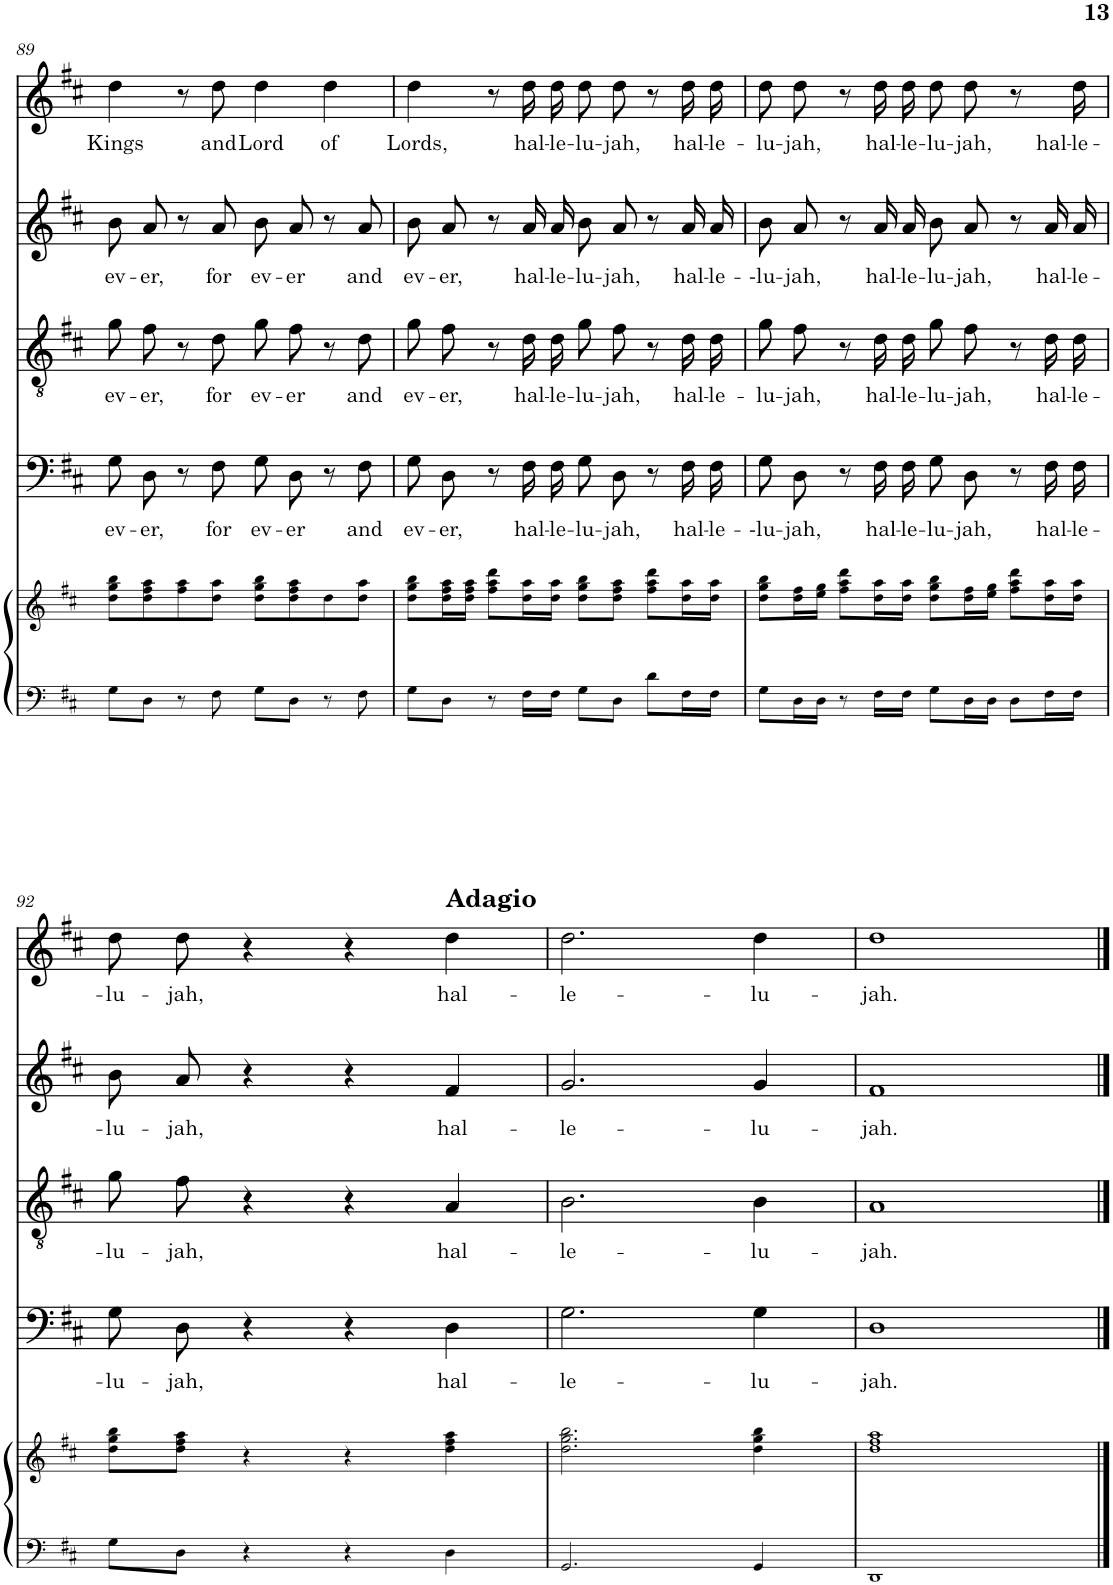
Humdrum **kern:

**kern	**kern	**kern	**text	**kern	**text	**kern	**text	**kern	**text
*part5	*part5	*part4	*part4	*part3	*part3	*part2	*part2	*part1	*part1
*staff6	*staff5	*staff4	*staff4	*staff3	*staff3	*staff2	*staff2	*staff1	*staff1
*I"Track 5	*	*I"Basso	*	*I"Tenore	*	*I"Alto	*	*I"Canto	*
!!LO:PB:g=z
*clefF4	*clefG2	*clefF4	*	*clefGv2	*	*clefG2	*	*clefG2	*
*k[f#c#]	*k[f#c#]	*k[f#c#]	*	*k[f#c#]	*	*k[f#c#]	*	*k[f#c#]	*
*D:	*D:	*D:	*	*D:	*	*D:	*	*D:	*
*M4/4	*M4/4	*M4/4	*	*M4/4	*	*M4/4	*	*M4/4	*
*met(c)	*met(c)	*met(c)	*	*met(c)	*	*met(c)	*	*met(c)	*
=89	=89	=89	=89	=89	=89	=89	=89	=89	=89
!	!	!	!LO:LY:b	!	!LO:LY:b	!	!LO:LY:b	!	!LO:LY:b
8G-\L	8dd-\ 8gg-\ 8bb-\L	8G-\L	ev-	8g-\L	ev-	8b-/L	ev-	4dd-\	Kings
!	!	!	!LO:LY:b	!	!LO:LY:b	!	!LO:LY:b	!	!
8D-\J	8dd-\ 8ff\ 8aa-\	8D-\J	-er,	8f\J	-er,	8a-/J	-er,	.	.
8r	8ff\ 8aa-\	8r	.	8r	.	8r	.	8r	.
!	!	!	!LO:LY:b	!	!LO:LY:b	!	!LO:LY:b	!	!LO:LY:b
8F\	8dd-\ 8aa-\J	8F\	for	8d-\	for	8a-/	for	8dd-\	and
!	!	!	!LO:LY:b	!	!LO:LY:b	!	!LO:LY:b	!	!LO:LY:b
8G-\L	8dd-\ 8gg-\ 8bb-\L	8G-\L	ev-	8g-\L	ev-	8b-/L	ev-	4dd-\	Lord
!	!	!	!LO:LY:b	!	!LO:LY:b	!	!LO:LY:b	!	!
8D-\J	8dd-\ 8ff\ 8aa-\	8D-\J	-er	8f\J	-er	8a-/J	-er	.	.
!	!	!	!	!	!	!	!	!	!LO:LY:b
8r	8dd-\	8r	.	8r	.	8r	.	4dd-\	of
!	!	!	!LO:LY:b	!	!LO:LY:b	!	!LO:LY:b	!	!
8F\	8dd-\ 8aa-\J	8F\	and	8d-\	and	8a-/	and	.	.
=90	=90	=90	=90	=90	=90	=90	=90	=90	=90
!	!	!	!LO:LY:b	!	!LO:LY:b	!	!LO:LY:b	!	!LO:LY:b
8G-\L	8dd-\ 8gg-\ 8bb-\L	8G-\L	ev-	8g-\L	ev-	8b-/L	ev-	4dd-\	Lords,
!	!	!	!LO:LY:b	!	!LO:LY:b	!	!LO:LY:b	!	!
8D-\J	16dd-\ 16ff\ 16aa-\L	8D-\J	-er,	8f\J	-er,	8a-/J	-er,	.	.
.	16dd-\ 16ff\ 16aa-\JJ	.	.	.	.	.	.	.	.
8r	8ff\ 8aa-\ 8ddd-\L	8r	.	8r	.	8r	.	8r	.
!	!	!	!LO:LY:b	!	!LO:LY:b	!	!LO:LY:b	!	!LO:LY:b
16F\LL	16dd-\ 16aa-\L	16F\LL	hal-	16d-\LL	hal-	16a-/LL	hal-	16dd-\LL	hal-
!	!	!	!LO:LY:b	!	!LO:LY:b	!	!LO:LY:b	!	!LO:LY:b
16F\JJ	16dd-\ 16aa-\JJ	16F\JJ	-le-	16d-\JJ	-le-	16a-/JJ	-le-	16dd-\JJ	-le-
!	!	!	!LO:LY:b	!	!LO:LY:b	!	!LO:LY:b	!	!LO:LY:b
8G-\L	8dd-\ 8gg-\ 8bb-\L	8G-\L	-lu-	8g-\L	-lu-	8b-/L	-lu-	8dd-\L	-lu-
!	!	!	!LO:LY:b	!	!LO:LY:b	!	!LO:LY:b	!	!LO:LY:b
8D-\J	8dd-\ 8ff\ 8aa-\J	8D-\J	-jah,	8f\J	-jah,	8a-/J	-jah,	8dd-\J	-jah,
8d-\L	8ff\ 8aa-\ 8ddd-\L	8r	.	8r	.	8r	.	8r	.
!	!	!	!LO:LY:b	!	!LO:LY:b	!	!LO:LY:b	!	!LO:LY:b
16F\L	16dd-\ 16aa-\L	16F\LL	hal-	16d-\LL	hal-	16a-/LL	hal-	16dd-\LL	hal-
!	!	!	!LO:LY:b	!	!LO:LY:b	!	!LO:LY:b	!	!LO:LY:b
16F\JJ	16dd-\ 16aa-\JJ	16F\JJ	-le-	16d-\JJ	-le-	16a-/JJ	-le-	16dd-\JJ	-le-
=91	=91	=91	=91	=91	=91	=91	=91	=91	=91
!	!	!	!LO:LY:b	!	!LO:LY:b	!	!LO:LY:b	!	!LO:LY:b
8G-\L	8dd-\ 8gg-\ 8bb-\L	8G-\L	--lu-	8g-\L	-lu-	8b-/L	--lu-	8dd-\L	-lu-
!	!	!	!LO:LY:b	!	!LO:LY:b	!	!LO:LY:b	!	!LO:LY:b
16D-\L	16dd-\ 16ff\L	8D-\J	-jah,	8f\J	-jah,	8a-/J	-jah,	8dd-\J	-jah,
16D-\JJ	16ee-\ 16gg-\JJ	.	.	.	.	.	.	.	.
8r	8ff\ 8aa-\ 8ddd-\L	8r	.	8r	.	8r	.	8r	.
!	!	!	!LO:LY:b	!	!LO:LY:b	!	!LO:LY:b	!	!LO:LY:b
16F\LL	16dd-\ 16aa-\L	16F\LL	hal-	16d-\LL	hal-	16a-/LL	hal-	16dd-\LL	hal-
!	!	!	!LO:LY:b	!	!LO:LY:b	!	!LO:LY:b	!	!LO:LY:b
16F\JJ	16dd-\ 16aa-\JJ	16F\JJ	-le-	16d-\JJ	-le-	16a-/JJ	-le-	16dd-\JJ	-le-
!	!	!	!LO:LY:b	!	!LO:LY:b	!	!LO:LY:b	!	!LO:LY:b
8G-\L	8dd-\ 8gg-\ 8bb-\L	8G-\L	-lu-	8g-\L	-lu-	8b-/L	-lu-	8dd-\L	-lu-
!	!	!	!LO:LY:b	!	!LO:LY:b	!	!LO:LY:b	!	!LO:LY:b
16D-\L	16dd-\ 16ff\L	8D-\J	-jah,	8f\J	-jah,	8a-/J	-jah,	8dd-\J	-jah,
16D-\JJ	16ee-\ 16gg-\JJ	.	.	.	.	.	.	.	.
8D-\L	8ff\ 8aa-\ 8ddd-\L	8r	.	8r	.	8r	.	8r	.
!	!	!	!LO:LY:b	!	!LO:LY:b	!	!LO:LY:b	!	!LO:LY:b
16F\L	16dd-\ 16aa-\L	16F\LL	hal-	16d-\LL	hal-	16a-/LL	hal-	16dd-LL	hal-
!	!	!	!LO:LY:b	!	!LO:LY:b	!	!LO:LY:b	!	!LO:LY:b
16F\JJ	16dd-\ 16aa-\JJ	16F\JJ	-le-	16d-\JJ	-le-	16a-/JJ	-le-	16dd-\JJ	-le-
!!LO:LB:g=z
=92	=92	=92	=92	=92	=92	=92	=92	=92	=92
!	!	!	!LO:LY:b	!	!LO:LY:b	!	!LO:LY:b	!	!LO:LY:b
8G-\L	8dd-\ 8gg-\ 8bb-\L	8G-\L	-lu-	8g-\L	-lu-	8b-/L	-lu-	8dd-\L	-lu-
!	!	!	!LO:LY:b	!	!LO:LY:b	!	!LO:LY:b	!	!LO:LY:b
8D-\J	8dd-\ 8ff\ 8aa-\J	8D-\J	-jah,	8f\J	-jah,	8a-/J	-jah,	8dd-\J	-jah,
4r	4r	4r	.	4r	.	4r	.	4r	.
4r	4r	4r	.	4r	.	4r	.	4r	.
!	!	!	!	!	!	!	!	!LO:TX:a:B:t=Adagio	!
!	!	!	!LO:LY:b	!	!LO:LY:b	!	!LO:LY:b	!	!LO:LY:b
4D-\	4dd-\ 4ff\ 4aa-\	4D-\	hal-	4A-/	hal-	4f/	hal-	4dd-\	hal-
=93	=93	=93	=93	=93	=93	=93	=93	=93	=93
!	!	!	!LO:LY:b	!	!LO:LY:b	!	!LO:LY:b	!	!LO:LY:b
2.GG-/	2.dd-\ 2.gg-\ 2.bb-\	2.G-\	-le-	2.B-\	-le-	2.g-/	-le-	2.dd-\	-le-
!	!	!	!LO:LY:b	!	!LO:LY:b	!	!LO:LY:b	!	!LO:LY:b
4GG-/	4dd-\ 4gg-\ 4bb-\	4G-\	-lu-	4B-\	-lu-	4g-/	-lu-	4dd-\	-lu-
=94	=94	=94	=94	=94	=94	=94	=94	=94	=94
!	!	!	!LO:LY:b	!	!LO:LY:b	!	!LO:LY:b	!	!LO:LY:b
1DD-	1dd- 1ff 1aa-	1D-	-jah.	1A-	-jah.	1f	-jah.	1dd-	-jah.
==	==	==	==	==	==	==	==	==	==
*-	*-	*-	*-	*-	*-	*-	*-	*-	*-
